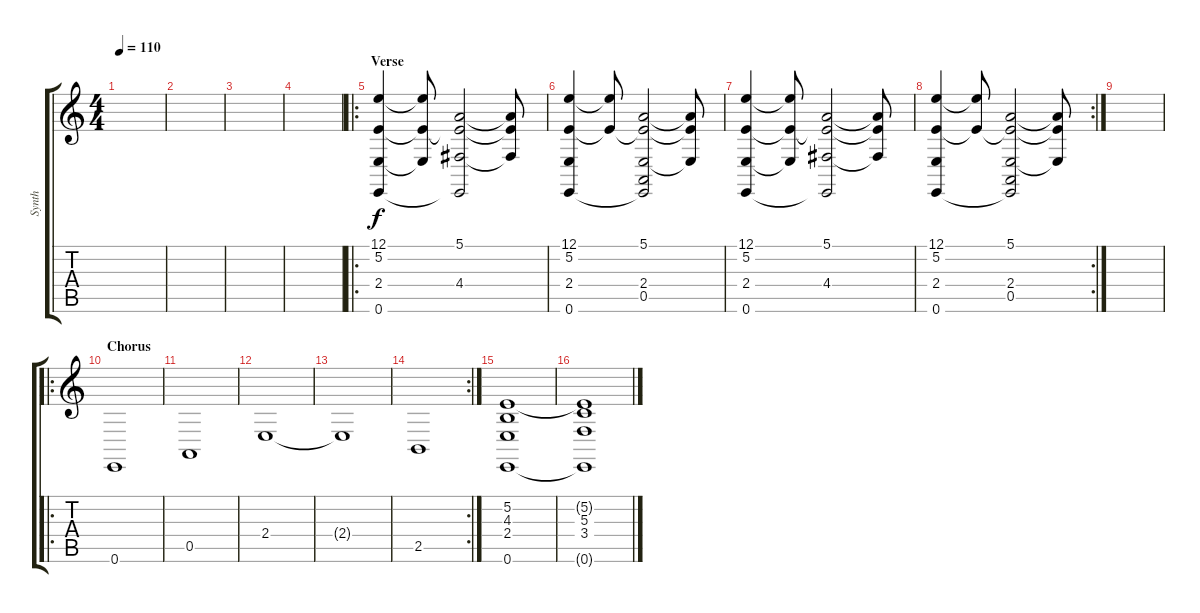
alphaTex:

\track ("Synth" "Synth") {instrument stringensemble1}
\staff {score tabs}
\tuning (E4 B3 G3 D3 A2 E2) {hide}
\ts (4 4)
\tempo 110
\clef g2
\ks c
|
|
|
|
\ro
\section ("" "Verse")
(12.1 5.2 2.4 0.6).4 (12.1{t} 5.2{t} 2.4{t}).8 (5.1 5.2{t} 4.4 0.6{t}).2 (5.1{t} 5.2{t} 4.4{t}).8 |
(12.1 5.2 2.4 0.6).4 (12.1{t} 5.2{t}).8 (5.1 5.2{t} 2.4 0.5 0.6{t}).2 (5.1{t} 5.2{t} 2.4{t}).8 |
(12.1 5.2 2.4 0.6).4 (12.1{t} 5.2{t} 2.4{t}).8 (5.1 5.2{t} 4.4 0.6{t}).2 (5.1{t} 5.2{t} 4.4{t}).8 |
\rc 2
(12.1 5.2 2.4 0.6).4 (12.1{t} 5.2{t}).8 (5.1 5.2{t} 2.4 0.5 0.6{t}).2 (5.1{t} 5.2{t} 2.4{t}).8 |
|
\ro
\section ("" "Chorus")
0.6.1 |
0.5.1 |
2.4.1 |
2.4{t}.1 |
\rc 2
2.5.1 |
(5.2 4.3 2.4 0.6).1 |
(5.2{t} 5.3 3.4 0.6{t}).1
